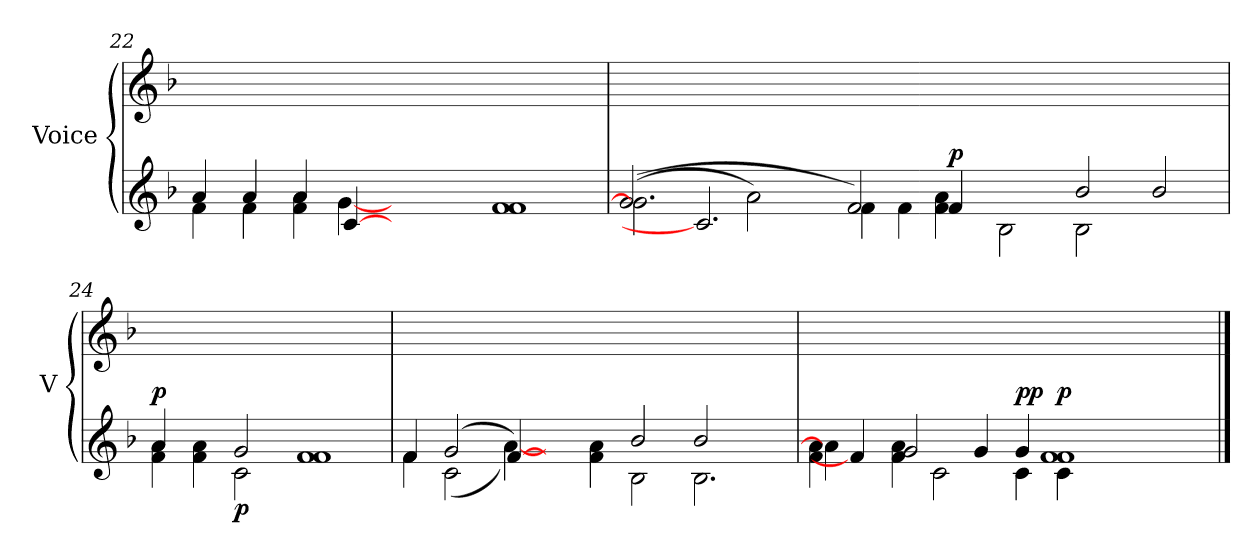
**kern	**dynam	**kern
*part2	*part2	*part1
*staff2	*staff2	*staff1
*I"Voice	*	*I"Voice
*I'V	*	*I'V
!!LO:PB:g=z
*clefG2	*	*clefG2
*k[b-]	*	*k[b-]
=22	=22	=22
*^	*	*
4a/	4f\	.	1ryy
4a/	4f\	.	.
4a/	4f\ 4a\	.	.
[4c	[4g	.	.
2.ryy	2.ryy	.	1..ryy
1ryy	1f 1f	.	.
!!LO:LB:g=z
=23	=23	=23	=23
(>(<2g/	2.g]	.	1ryy
2.c]	.	.	.
.	2a\)	.	.
.	.	.	0ryy
2f/)	4f\	.	.
.	4f\	.	.
!	!	!LO:DY:a	!
4f/	4f\ 4a\	p	.
2ryy	2B-\	.	.
2b-/	2B-\	.	.
2b-/	2ryy	.	2ryy
=24	=24	=24	=24
!	!	!LO:DY:a	!
4a/	4f\ 4a\	p	1ryy
4ryy	4f\ 4a\	.	.
!	!	!LO:DY:b	!
2g/	2c\	p	.
1f 1f	1ryy	.	1ryy
!!LO:LB:g=z
=25	=25	=25	=25
4f/	4f\	.	1ryy
(>2g/	(<2c\	.	.
[4f/)	[4a\)	.	.
4ryy	4ryy	.	1..ryy
4ryy	4f\ 4a\	.	.
2b-/	2B-\	.	.
2b-/	2.B-\	.	.
4ryy	.	.	.
=26	=26	=26	=26
4f\ 4a\	4a\]	.	1ryy
4f/]	4ryy	.	.
4f\ 4a\	2g/	.	.
2c\	.	.	.
.	4g/	.	1..ryy
!	!	!LO:DY:a	!
4c\	4g/	pp	.
!	!	!LO:DY:a	!
4c\	1f 1f	p	.
1ryy	.	.	.
.	4ryy	.	.
*v	*v	*	*
==	==	==
*-	*-	*-
